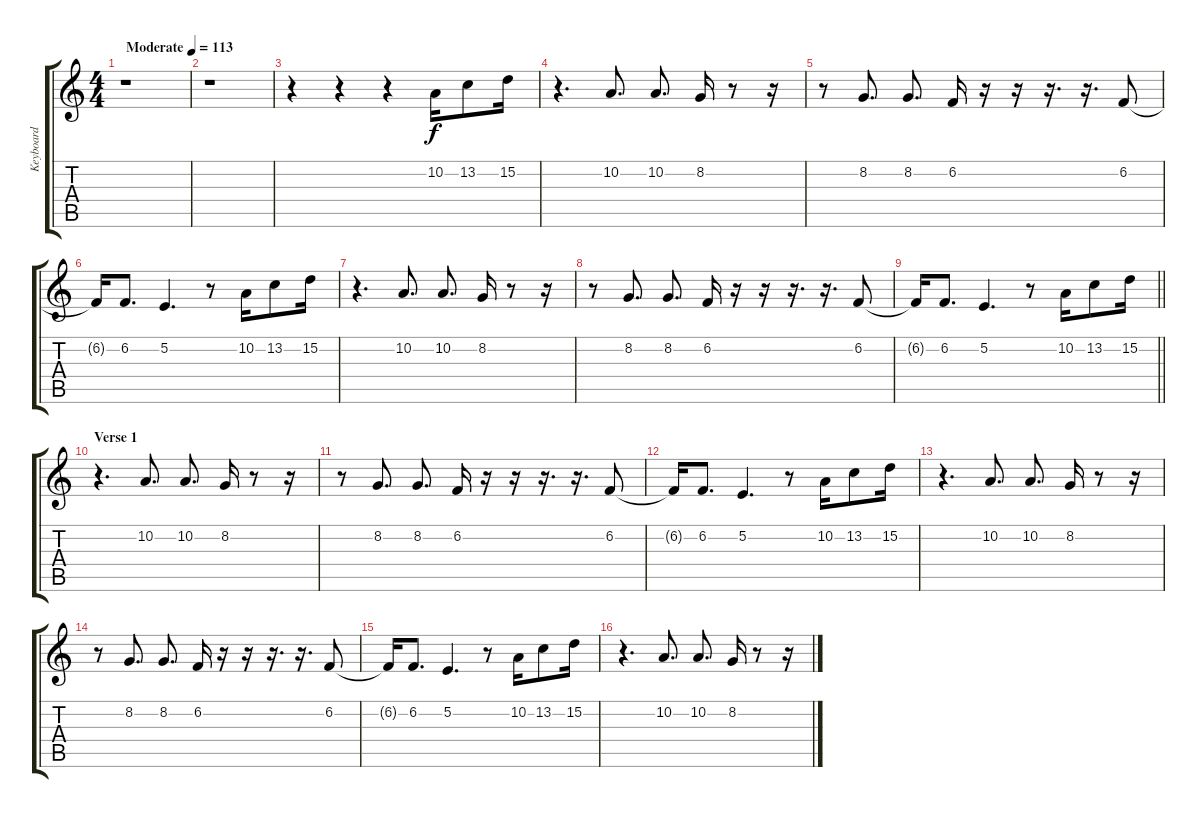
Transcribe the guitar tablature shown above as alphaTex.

\track ("Keyboard" "Keyboard") {instrument drawbarorgan}
\staff {score tabs}
\tuning (E4 B3 G3 D3 A2 E2) {hide}
\ts (4 4)
\tempo (113 "Moderate")
\clef g2
\ks c
r.1{dy f instrument drawbarorgan} |
r.1 |
r.4 r.4 r.4 10.2.16 13.2.8 15.2.16 |
r.4{d} 10.2.8{d} 10.2.8{d} 8.2.16 r.8 r.16 |
r.8 8.2.8{d} 8.2.8{d} 6.2.16 r.16 r.16 r.16{d} r.16{d} 6.2.8 |
6.2{t}.16 6.2.8{d} 5.2.4{d} r.8 10.2.16 13.2.8 15.2.16 |
r.4{d} 10.2.8{d} 10.2.8{d} 8.2.16 r.8 r.16 |
r.8 8.2.8{d} 8.2.8{d} 6.2.16 r.16 r.16 r.16{d} r.16{d} 6.2.8 |
\barLineRight lightlight
6.2{t}.16 6.2.8{d} 5.2.4{d} r.8 10.2.16 13.2.8 15.2.16 |
\section ("" "Verse 1")
r.4{d} 10.2.8{d} 10.2.8{d} 8.2.16 r.8 r.16 |
r.8 8.2.8{d} 8.2.8{d} 6.2.16 r.16 r.16 r.16{d} r.16{d} 6.2.8 |
6.2{t}.16 6.2.8{d} 5.2.4{d} r.8 10.2.16 13.2.8 15.2.16 |
r.4{d} 10.2.8{d} 10.2.8{d} 8.2.16 r.8 r.16 |
r.8 8.2.8{d} 8.2.8{d} 6.2.16 r.16 r.16 r.16{d} r.16{d} 6.2.8 |
6.2{t}.16 6.2.8{d} 5.2.4{d} r.8 10.2.16 13.2.8 15.2.16 |
r.4{d} 10.2.8{d} 10.2.8{d} 8.2.16 r.8 r.16
